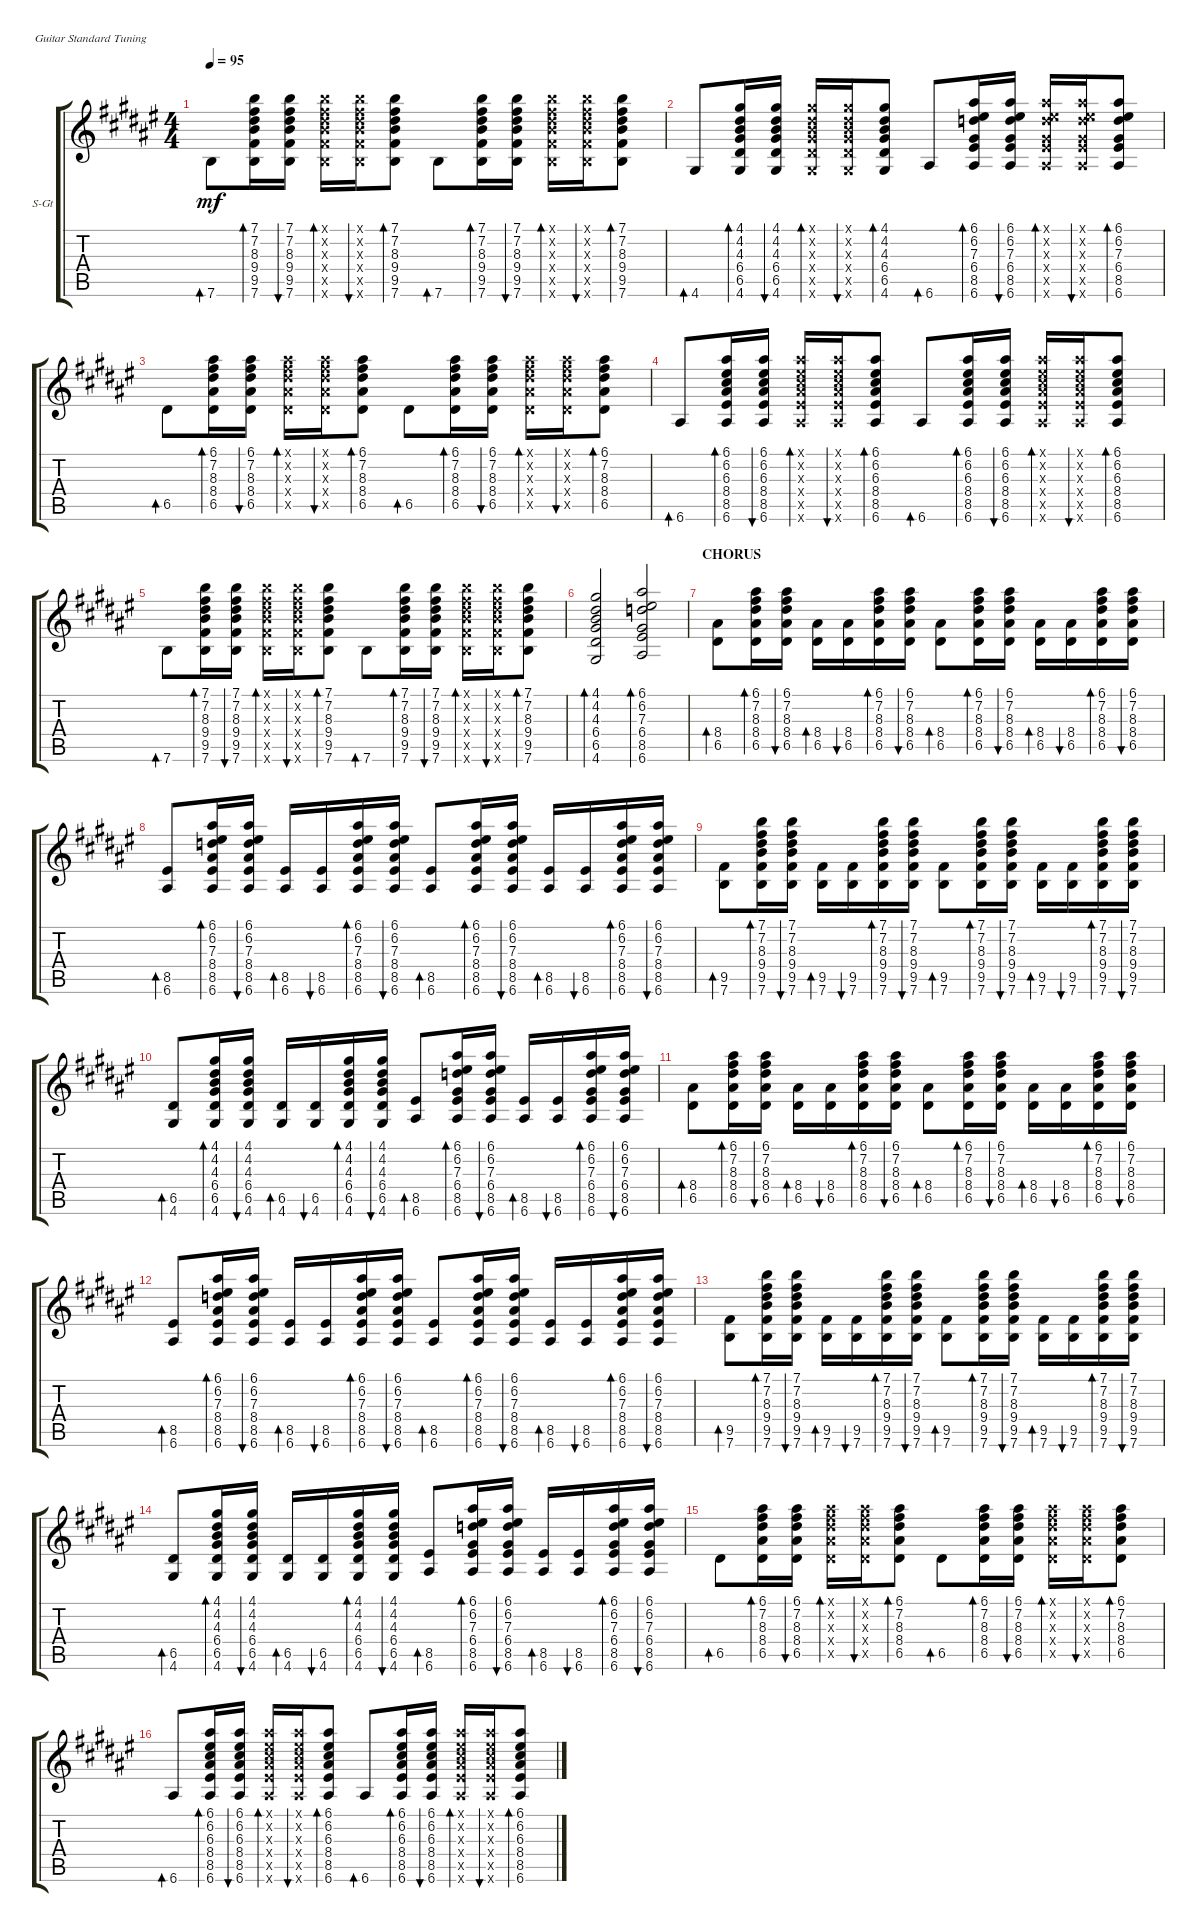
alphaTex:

\defaultSystemsLayout 4
\bracketExtendMode groupsimilarinstruments
\firstSystemTrackNameOrientation horizontal
\otherSystemsTrackNameOrientation horizontal
\track ("Steel Guitar" "S-Gt") {instrument acousticguitarsteel}
\staff {score tabs}
\tuning (E4 B3 G3 D3 A2 E2)
\ts (4 4)
\tempo 95
\clef g2
\ks d#minor
7.6.8{bd 30 dy mf} (9.5 9.4 8.3 7.2 7.1 7.6).16{bd 30} (9.5 9.4 8.3 7.2 7.1 7.6).16{bu 30} (9.5{x} 9.4{x} 8.3{x} 7.2{x} 7.1{x} 7.6{x}).16{bd 30} (9.5{x} 9.4{x} 8.3{x} 7.2{x} 7.1{x} 7.6{x}).16{bu 30} (9.5 9.4 8.3 7.2 7.1 7.6).8{bd 30} 7.6.8{bd 30} (9.5 9.4 8.3 7.2 7.1 7.6).16{bd 30} (9.5 9.4 8.3 7.2 7.1 7.6).16{bu 30} (9.5{x} 9.4{x} 8.3{x} 7.2{x} 7.1{x} 7.6{x}).16{bd 30} (9.5{x} 9.4{x} 8.3{x} 7.2{x} 7.1{x} 7.6{x}).16{bu 30} (9.5 9.4 8.3 7.2 7.1 7.6).8{bd 30} |
4.6.8{bd 30} (6.5 6.4 4.3 4.2 4.1 4.6).16{bd 30} (6.5 6.4 4.3 4.2 4.1 4.6).16{bu 30} (6.5{x} 6.4{x} 4.3{x} 4.2{x} 4.1{x} 4.6{x}).16{bd 30} (6.5{x} 6.4{x} 4.3{x} 4.2{x} 4.1{x} 4.6{x}).16{bu 30} (6.5 6.4 4.3 4.2 4.1 4.6).8{bd 30} 6.6.8{bd 30} (8.5 6.4 7.3 6.2 6.1 6.6).16{bd 30} (8.5 6.4 7.3 6.2 6.1 6.6).16{bu 30} (8.5{x} 6.4{x} 7.3{x} 6.2{x} 6.1{x} 6.6{x}).16{bd 30} (8.5{x} 6.4{x} 7.3{x} 6.2{x} 6.1{x} 6.6{x}).16{bu 30} (8.5 6.4 7.3 6.2 6.1 6.6).8{bd 30} |
6.5.8{bd 30} (6.5 8.4 8.3 7.2 6.1).16{bd 30} (6.5 8.4 8.3 7.2 6.1).16{bu 30} (6.5{x} 8.4{x} 8.3{x} 7.2{x} 6.1{x}).16{bd 30} (6.5{x} 8.4{x} 8.3{x} 7.2{x} 6.1{x}).16{bu 30} (6.5 8.4 8.3 7.2 6.1).8{bd 30} 6.5.8{bd 30} (6.5 8.4 8.3 7.2 6.1).16{bd 30} (6.5 8.4 8.3 7.2 6.1).16{bu 30} (6.5{x} 8.4{x} 8.3{x} 7.2{x} 6.1{x}).16{bd 30} (6.5{x} 8.4{x} 8.3{x} 7.2{x} 6.1{x}).16{bu 30} (6.5 8.4 8.3 7.2 6.1).8{bd 30} |
6.6.8{bd 30} (8.5 8.4 6.3 6.2 6.1 6.6).16{bd 30} (8.5 8.4 6.3 6.2 6.1 6.6).16{bu 30} (8.5{x} 8.4{x} 6.3{x} 6.2{x} 6.1{x} 6.6{x}).16{bd 30} (8.5{x} 8.4{x} 6.3{x} 6.2{x} 6.1{x} 6.6{x}).16{bu 30} (8.5 8.4 6.3 6.2 6.1 6.6).8{bd 30} 6.6.8{bd 30} (8.5 8.4 6.3 6.2 6.1 6.6).16{bd 30} (8.5 8.4 6.3 6.2 6.1 6.6).16{bu 30} (8.5{x} 8.4{x} 6.3{x} 6.2{x} 6.1{x} 6.6{x}).16{bd 30} (8.5{x} 8.4{x} 6.3{x} 6.2{x} 6.1{x} 6.6{x}).16{bu 30} (8.5 8.4 6.3 6.2 6.1 6.6).8{bd 30} |
7.6.8{bd 30} (9.5 9.4 8.3 7.2 7.1 7.6).16{bd 30} (9.5 9.4 8.3 7.2 7.1 7.6).16{bu 30} (9.5{x} 9.4{x} 8.3{x} 7.2{x} 7.1{x} 7.6{x}).16{bd 30} (9.5{x} 9.4{x} 8.3{x} 7.2{x} 7.1{x} 7.6{x}).16{bu 30} (9.5 9.4 8.3 7.2 7.1 7.6).8{bd 30} 7.6.8{bd 30} (9.5 9.4 8.3 7.2 7.1 7.6).16{bd 30} (9.5 9.4 8.3 7.2 7.1 7.6).16{bu 30} (9.5{x} 9.4{x} 8.3{x} 7.2{x} 7.1{x} 7.6{x}).16{bd 30} (9.5{x} 9.4{x} 8.3{x} 7.2{x} 7.1{x} 7.6{x}).16{bu 30} (9.5 9.4 8.3 7.2 7.1 7.6).8{bd 30} |
(6.5 6.4 4.3 4.2 4.1 4.6).2{bd 30} (8.5 6.4 7.3 6.2 6.1 6.6).2{bd 30} |
\section ("" "CHORUS")
(6.5 8.4).8{bd 30} (6.5 8.4 8.3 7.2 6.1).16{bd 30} (6.5 8.4 8.3 7.2 6.1).16{bu 30} (6.5 8.4).16{bd 30} (6.5 8.4).16{bu 30} (6.5 8.4 8.3 7.2 6.1).16{bd 30} (6.5 8.4 8.3 7.2 6.1).16{bu 30} (6.5 8.4).8{bd 30} (6.5 8.4 8.3 7.2 6.1).16{bd 30} (6.5 8.4 8.3 7.2 6.1).16{bu 30} (6.5 8.4).16{bd 30} (6.5 8.4).16{bu 30} (6.5 8.4 8.3 7.2 6.1).16{bd 30} (6.5 8.4 8.3 7.2 6.1).16{bu 30} |
(6.6 8.5).8{bd 30} (8.5 8.4 7.3 6.2 6.1 6.6).16{bd 30} (8.5 8.4 7.3 6.2 6.1 6.6).16{bu 30} (8.5 6.6).16{bd 30} (8.5 6.6).16{bu 30} (8.5 8.4 7.3 6.2 6.1 6.6).16{bd 30} (8.5 8.4 7.3 6.2 6.1 6.6).16{bu 30} (6.6 8.5).8{bd 30} (8.5 8.4 7.3 6.2 6.1 6.6).16{bd 30} (8.5 8.4 7.3 6.2 6.1 6.6).16{bu 30} (8.5 6.6).16{bd 30} (8.5 6.6).16{bu 30} (8.5 8.4 7.3 6.2 6.1 6.6).16{bd 30} (8.5 8.4 7.3 6.2 6.1 6.6).16{bu 30} |
(7.6 9.5).8{bd 30} (9.5 9.4 8.3 7.2 7.1 7.6).16{bd 30} (9.5 9.4 8.3 7.2 7.1 7.6).16{bu 30} (9.5 7.6).16{bd 30} (9.5 7.6).16{bu 30} (9.5 9.4 8.3 7.2 7.1 7.6).16{bd 30} (9.5 9.4 8.3 7.2 7.1 7.6).16{bu 30} (7.6 9.5).8{bd 30} (9.5 9.4 8.3 7.2 7.1 7.6).16{bd 30} (9.5 9.4 8.3 7.2 7.1 7.6).16{bu 30} (9.5 7.6).16{bd 30} (9.5 7.6).16{bu 30} (9.5 9.4 8.3 7.2 7.1 7.6).16{bd 30} (9.5 9.4 8.3 7.2 7.1 7.6).16{bu 30} |
(4.6 6.5).8{bd 30} (6.5 6.4 4.3 4.2 4.1 4.6).16{bd 30} (6.5 6.4 4.3 4.2 4.1 4.6).16{bu 30} (6.5 4.6).16{bd 30} (6.5 4.6).16{bu 30} (6.5 6.4 4.3 4.2 4.1 4.6).16{bd 30} (6.5 6.4 4.3 4.2 4.1 4.6).16{bu 30} (6.6 8.5).8{bd 30} (8.5 6.4 7.3 6.2 6.1 6.6).16{bd 30} (8.5 6.4 7.3 6.2 6.1 6.6).16{bu 30} (8.5 6.6).16{bd 30} (8.5 6.6).16{bu 30} (8.5 6.4 7.3 6.2 6.1 6.6).16{bd 30} (8.5 6.4 7.3 6.2 6.1 6.6).16{bu 30} |
(6.5 8.4).8{bd 30} (6.5 8.4 8.3 7.2 6.1).16{bd 30} (6.5 8.4 8.3 7.2 6.1).16{bu 30} (6.5 8.4).16{bd 30} (6.5 8.4).16{bu 30} (6.5 8.4 8.3 7.2 6.1).16{bd 30} (6.5 8.4 8.3 7.2 6.1).16{bu 30} (6.5 8.4).8{bd 30} (6.5 8.4 8.3 7.2 6.1).16{bd 30} (6.5 8.4 8.3 7.2 6.1).16{bu 30} (6.5 8.4).16{bd 30} (6.5 8.4).16{bu 30} (6.5 8.4 8.3 7.2 6.1).16{bd 30} (6.5 8.4 8.3 7.2 6.1).16{bu 30} |
(6.6 8.5).8{bd 30} (8.5 8.4 7.3 6.2 6.1 6.6).16{bd 30} (8.5 8.4 7.3 6.2 6.1 6.6).16{bu 30} (8.5 6.6).16{bd 30} (8.5 6.6).16{bu 30} (8.5 8.4 7.3 6.2 6.1 6.6).16{bd 30} (8.5 8.4 7.3 6.2 6.1 6.6).16{bu 30} (6.6 8.5).8{bd 30} (8.5 8.4 7.3 6.2 6.1 6.6).16{bd 30} (8.5 8.4 7.3 6.2 6.1 6.6).16{bu 30} (8.5 6.6).16{bd 30} (8.5 6.6).16{bu 30} (8.5 8.4 7.3 6.2 6.1 6.6).16{bd 30} (8.5 8.4 7.3 6.2 6.1 6.6).16{bu 30} |
(7.6 9.5).8{bd 30} (9.5 9.4 8.3 7.2 7.1 7.6).16{bd 30} (9.5 9.4 8.3 7.2 7.1 7.6).16{bu 30} (9.5 7.6).16{bd 30} (9.5 7.6).16{bu 30} (9.5 9.4 8.3 7.2 7.1 7.6).16{bd 30} (9.5 9.4 8.3 7.2 7.1 7.6).16{bu 30} (7.6 9.5).8{bd 30} (9.5 9.4 8.3 7.2 7.1 7.6).16{bd 30} (9.5 9.4 8.3 7.2 7.1 7.6).16{bu 30} (9.5 7.6).16{bd 30} (9.5 7.6).16{bu 30} (9.5 9.4 8.3 7.2 7.1 7.6).16{bd 30} (9.5 9.4 8.3 7.2 7.1 7.6).16{bu 30} |
(4.6 6.5).8{bd 30} (6.5 6.4 4.3 4.2 4.1 4.6).16{bd 30} (6.5 6.4 4.3 4.2 4.1 4.6).16{bu 30} (6.5 4.6).16{bd 30} (6.5 4.6).16{bu 30} (6.5 6.4 4.3 4.2 4.1 4.6).16{bd 30} (6.5 6.4 4.3 4.2 4.1 4.6).16{bu 30} (6.6 8.5).8{bd 30} (8.5 6.4 7.3 6.2 6.1 6.6).16{bd 30} (8.5 6.4 7.3 6.2 6.1 6.6).16{bu 30} (8.5 6.6).16{bd 30} (8.5 6.6).16{bu 30} (8.5 6.4 7.3 6.2 6.1 6.6).16{bd 30} (8.5 6.4 7.3 6.2 6.1 6.6).16{bu 30} |
6.5.8{bd 30} (6.5 8.4 8.3 7.2 6.1).16{bd 30} (6.5 8.4 8.3 7.2 6.1).16{bu 30} (6.5{x} 8.4{x} 8.3{x} 7.2{x} 6.1{x}).16{bd 30} (6.5{x} 8.4{x} 8.3{x} 7.2{x} 6.1{x}).16{bu 30} (6.5 8.4 8.3 7.2 6.1).8{bd 30} 6.5.8{bd 30} (6.5 8.4 8.3 7.2 6.1).16{bd 30} (6.5 8.4 8.3 7.2 6.1).16{bu 30} (6.5{x} 8.4{x} 8.3{x} 7.2{x} 6.1{x}).16{bd 30} (6.5{x} 8.4{x} 8.3{x} 7.2{x} 6.1{x}).16{bu 30} (6.5 8.4 8.3 7.2 6.1).8{bd 30} |
6.6.8{bd 30} (8.5 8.4 6.3 6.2 6.1 6.6).16{bd 30} (8.5 8.4 6.3 6.2 6.1 6.6).16{bu 30} (8.5{x} 8.4{x} 6.3{x} 6.2{x} 6.1{x} 6.6{x}).16{bd 30} (8.5{x} 8.4{x} 6.3{x} 6.2{x} 6.1{x} 6.6{x}).16{bu 30} (8.5 8.4 6.3 6.2 6.1 6.6).8{bd 30} 6.6.8{bd 30} (8.5 8.4 6.3 6.2 6.1 6.6).16{bd 30} (8.5 8.4 6.3 6.2 6.1 6.6).16{bu 30} (8.5{x} 8.4{x} 6.3{x} 6.2{x} 6.1{x} 6.6{x}).16{bd 30} (8.5{x} 8.4{x} 6.3{x} 6.2{x} 6.1{x} 6.6{x}).16{bu 30} (8.5 8.4 6.3 6.2 6.1 6.6).8{bd 30}
